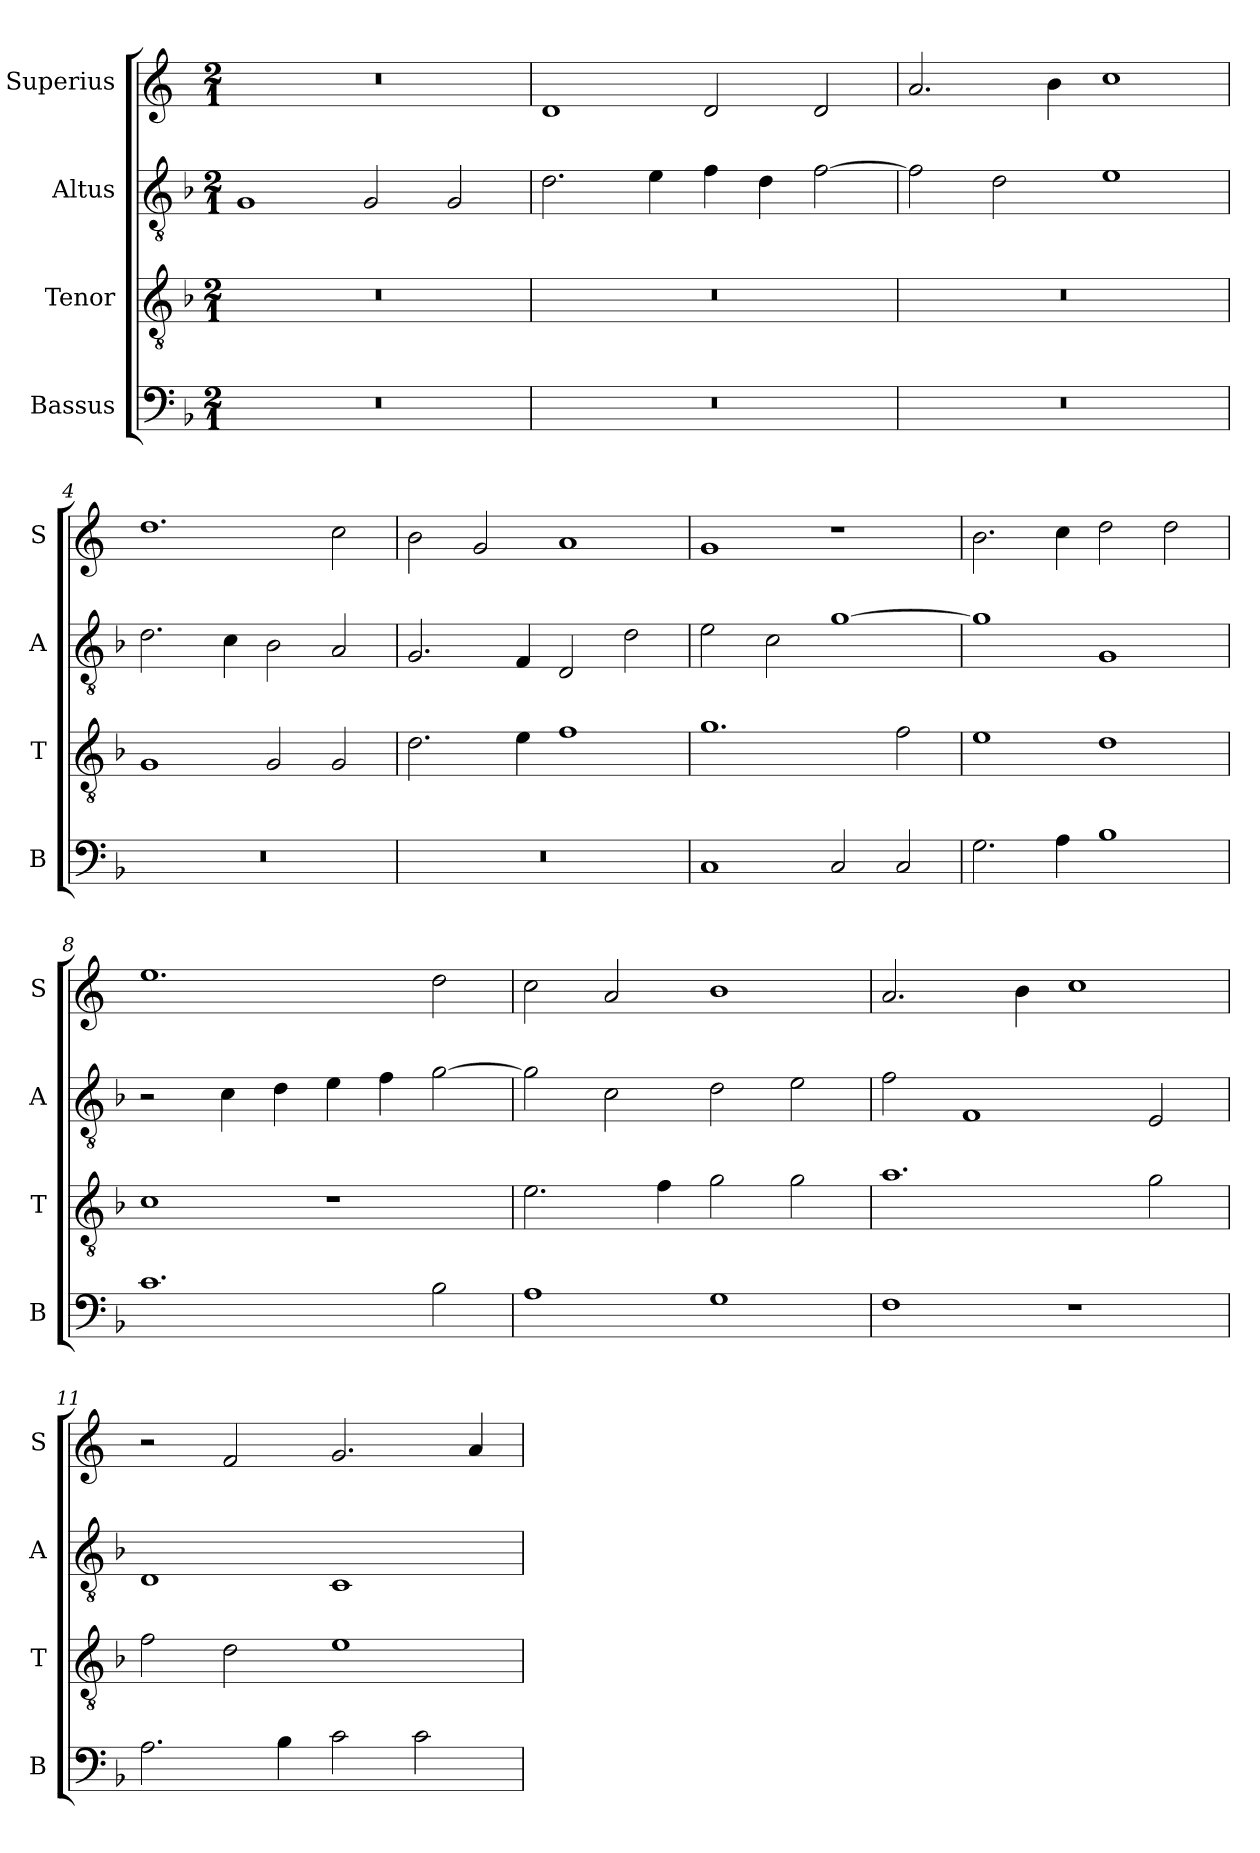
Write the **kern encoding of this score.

**kern	**kern	**kern	**kern
*part4	*part3	*part2	*part1
*staff4	*staff3	*staff2	*staff1
*I"Bassus	*I"Tenor	*I"Altus	*I"Superius
*I'B	*I'T	*I'A	*I'S
*clefF4	*clefGv2	*clefGv2	*clefG2
*k[b-]	*k[b-]	*k[b-]	*k[]
*M2/1	*M2/1	*M2/1	*M2/1
=1	=1	=1	=1
0r	0r	1G	0r
.	.	2G/	.
.	.	2G/	.
=2	=2	=2	=2
0r	0r	2.d\	1d
.	.	4e\	.
.	.	4f\	2d/
.	.	4d\	.
.	.	[2f\	2d/
=3	=3	=3	=3
0r	0r	2f\]	2.a/
.	.	2d\	.
.	.	.	4b\
.	.	1e	1cc
=4	=4	=4	=4
0r	1G	2.d\	1.dd
.	.	4c\	.
.	2G/	2B-\	.
.	2G/	2A/	2cc\
=5	=5	=5	=5
0r	2.d\	2.G/	2b\
.	.	.	2g/
.	4e\	4F/	.
.	1f	2D/	1a
.	.	2d\	.
=6	=6	=6	=6
1C	1.g	2e\	1g
.	.	2c\	.
2C/	.	[1g	1r
2C/	2f\	.	.
=7	=7	=7	=7
2.G\	1e	1g]	2.b\
4A\	.	.	4cc\
1B-	1d	1G	2dd\
.	.	.	2dd\
=8	=8	=8	=8
1.c	1c	2r	1.ee
.	.	4c\	.
.	.	4d\	.
.	1r	4e\	.
.	.	4f\	.
2B-\	.	[2g\	2dd\
=9	=9	=9	=9
1A	2.e\	2g\]	2cc\
.	.	2c\	2a/
.	4f\	.	.
1G	2g\	2d\	1b
.	2g\	2e\	.
=10	=10	=10	=10
1F	1.a	2f\	2.a/
.	.	1F	.
.	.	.	4b\
1r	.	.	1cc
.	2g\	2E/	.
=11	=11	=11	=11
2.A\	2f\	1D	2r
.	2d\	.	2f/
4B-\	.	.	.
2c\	1e	1C	2.g/
2c\	.	.	.
.	.	.	4a/
=	=	=	=
*-	*-	*-	*-
